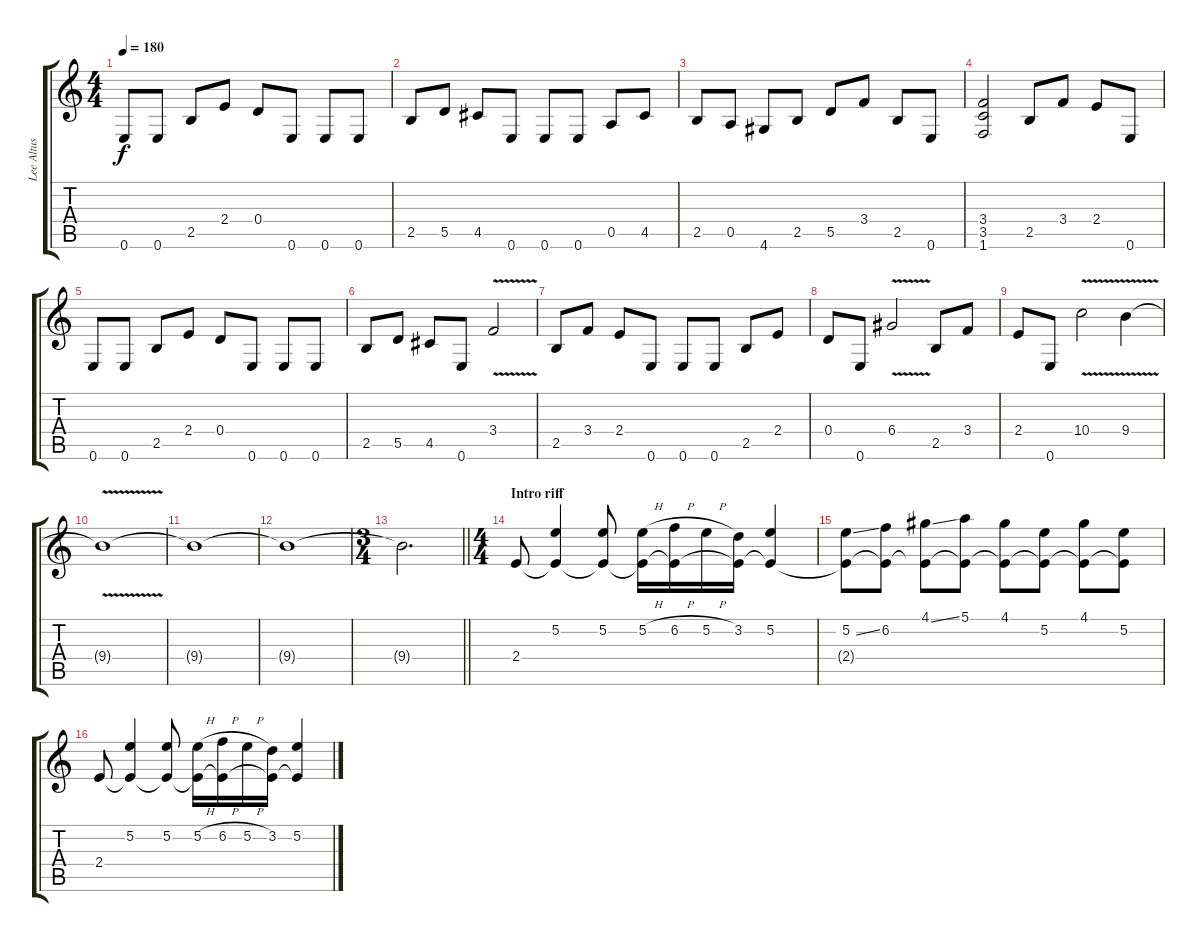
\track ("Lee Altus" "Lee Altus") {instrument distortionguitar}
\staff {score tabs}
\tuning (E4 B3 G3 D3 A2 E2) {hide}
\ts (4 4)
\tempo 180
\clef g2
\ks c
0.6.8{dy f} 0.6.8 2.5.8 2.4.8 0.4.8 0.6.8 0.6.8 0.6.8 |
2.5.8 5.5.8 4.5.8 0.6.8 0.6.8 0.6.8 0.5.8 4.5.8 |
2.5.8 0.5.8 4.6.8 2.5.8 5.5.8 3.4.8 2.5.8 0.6.8 |
(3.4 3.5 1.6).2 2.5.8 3.4.8 2.4.8 0.6.8 |
0.6.8 0.6.8 2.5.8 2.4.8 0.4.8 0.6.8 0.6.8 0.6.8 |
2.5.8 5.5.8 4.5.8 0.6.8 3.4{v}.2 |
2.5.8 3.4.8 2.4.8 0.6.8 0.6.8 0.6.8 2.5.8 2.4.8 |
0.4.8 0.6.8 6.4{v}.2 2.5.8 3.4.8 |
2.4.8 0.6.8 10.4{v}.2 9.4{v}.4 |
9.4{t}.1{volume 3} |
9.4{t}.1 |
9.4{t}.1 |
\ts (3 4)
\barLineRight lightlight
9.4{t}.2{d} |
\ts (4 4)
\section ("" "Intro riff")
2.4.8{volume 13 instrument banjo} (5.2 2.4{t}).4 (5.2 2.4{t}).8 (5.2{h} 2.4{t}).16 (6.2{h} 2.4{t}).16 5.2{h}.16 (3.2 2.4{t}).16 (5.2 2.4{t}).4 |
(5.2{ss} 2.4{t}).8 (6.2 2.4{t}).8 (4.1{ss} 2.4{t}).8 (5.1 2.4{t}).8 (4.1 2.4{t}).8 (5.2 2.4{t}).8 (4.1 2.4{t}).8 (5.2 2.4{t}).8 |
2.4.8 (5.2 2.4{t}).4 (5.2 2.4{t}).8 (5.2{h} 2.4{t}).16 (6.2{h} 2.4{t}).16 5.2{h}.16 (3.2 2.4{t}).16 (5.2 2.4{t}).4
